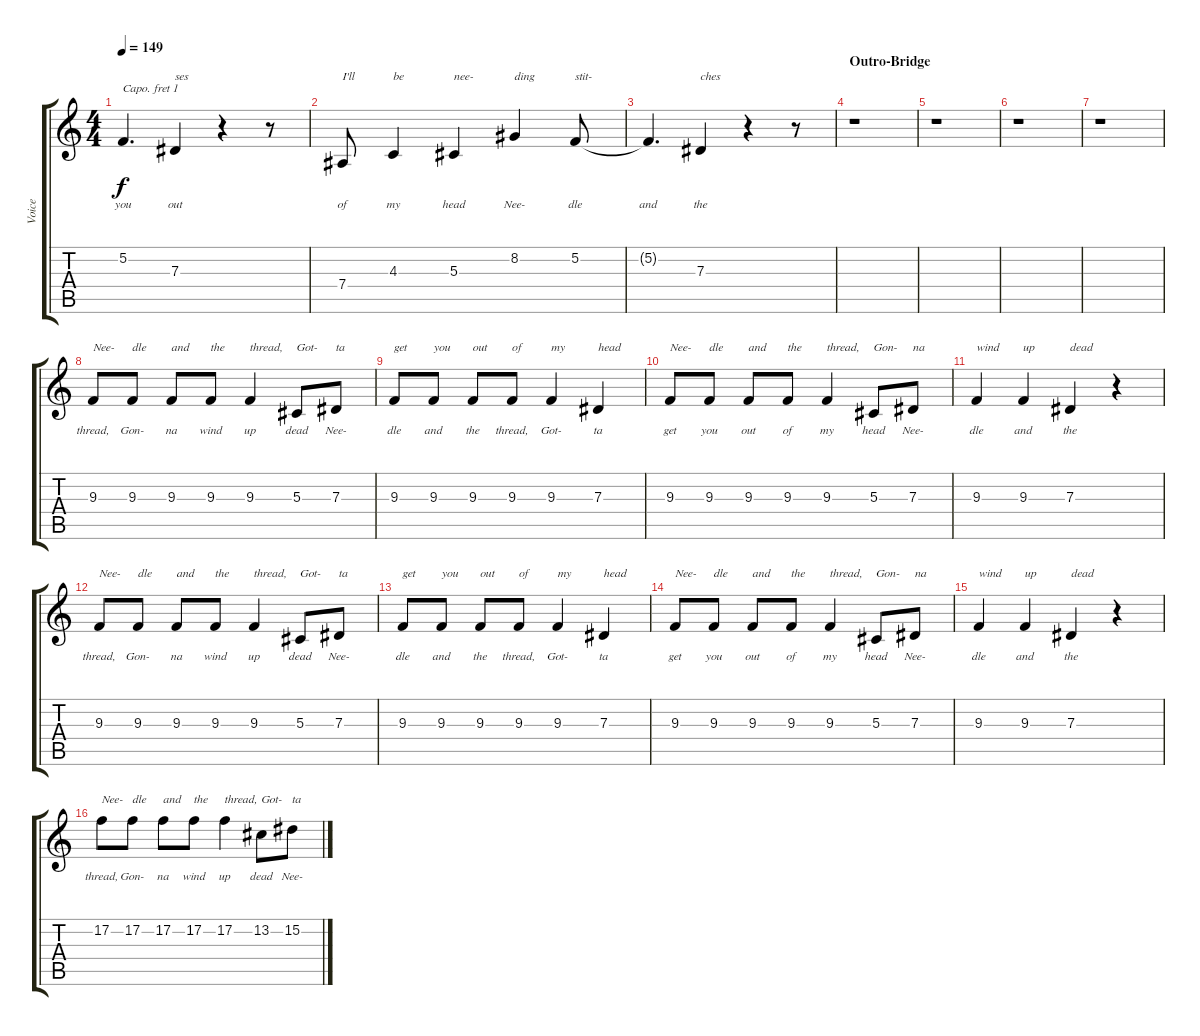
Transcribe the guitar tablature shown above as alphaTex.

\track ("Voice" "Voice") {instrument voiceoohs}
\staff {score tabs}
\capo 1
\tuning (E4 B3 G3 D3 A2 E2) {hide}
\ts (4 4)
\tempo 149
\clef g2
\ks c
5.2{t}.4{d lyrics (0 "you") lyrics (1 "") lyrics (2 "") lyrics (3 "") lyrics (4 "") dy f} 7.3.4{txt "ses" lyrics (0 "out") lyrics (1 "") lyrics (2 "") lyrics (3 "") lyrics (4 "")} r.4 r.8 |
7.4.8{txt "I'll" lyrics (0 "of") lyrics (1 "") lyrics (2 "") lyrics (3 "") lyrics (4 "")} 4.3.4{txt "be" lyrics (0 "my") lyrics (1 "") lyrics (2 "") lyrics (3 "") lyrics (4 "")} 5.3.4{txt "nee-" lyrics (0 "head") lyrics (1 "") lyrics (2 "") lyrics (3 "") lyrics (4 "")} 8.2.4{txt "ding" lyrics (0 "Nee-") lyrics (1 "") lyrics (2 "") lyrics (3 "") lyrics (4 "")} 5.2.8{txt "stit-" lyrics (0 "dle") lyrics (1 "") lyrics (2 "") lyrics (3 "") lyrics (4 "")} |
5.2{t}.4{d lyrics (0 "and") lyrics (1 "") lyrics (2 "") lyrics (3 "") lyrics (4 "")} 7.3.4{txt "ches" lyrics (0 "the") lyrics (1 "") lyrics (2 "") lyrics (3 "") lyrics (4 "")} r.4 r.8 |
\section ("" "Outro-Bridge")
r.1 |
r.1 |
r.1 |
r.1 |
9.3.8{txt "Nee-" lyrics (0 "thread,") lyrics (1 "") lyrics (2 "") lyrics (3 "") lyrics (4 "")} 9.3.8{txt "dle" lyrics (0 "Gon-") lyrics (1 "") lyrics (2 "") lyrics (3 "") lyrics (4 "")} 9.3.8{txt "and" lyrics (0 "na") lyrics (1 "") lyrics (2 "") lyrics (3 "") lyrics (4 "")} 9.3.8{txt "the" lyrics (0 "wind") lyrics (1 "") lyrics (2 "") lyrics (3 "") lyrics (4 "")} 9.3.4{txt "thread," lyrics (0 "up") lyrics (1 "") lyrics (2 "") lyrics (3 "") lyrics (4 "")} 5.3.8{txt "Got-" lyrics (0 "dead") lyrics (1 "") lyrics (2 "") lyrics (3 "") lyrics (4 "")} 7.3.8{txt "ta" lyrics (0 "Nee-") lyrics (1 "") lyrics (2 "") lyrics (3 "") lyrics (4 "")} |
9.3.8{txt "get" lyrics (0 "dle") lyrics (1 "") lyrics (2 "") lyrics (3 "") lyrics (4 "")} 9.3.8{txt "you" lyrics (0 "and") lyrics (1 "") lyrics (2 "") lyrics (3 "") lyrics (4 "")} 9.3.8{txt "out" lyrics (0 "the") lyrics (1 "") lyrics (2 "") lyrics (3 "") lyrics (4 "")} 9.3.8{txt "of" lyrics (0 "thread,") lyrics (1 "") lyrics (2 "") lyrics (3 "") lyrics (4 "")} 9.3.4{txt "my" lyrics (0 "Got-") lyrics (1 "") lyrics (2 "") lyrics (3 "") lyrics (4 "")} 7.3.4{txt "head" lyrics (0 "ta") lyrics (1 "") lyrics (2 "") lyrics (3 "") lyrics (4 "")} |
9.3.8{txt "Nee-" lyrics (0 "get") lyrics (1 "") lyrics (2 "") lyrics (3 "") lyrics (4 "")} 9.3.8{txt "dle" lyrics (0 "you") lyrics (1 "") lyrics (2 "") lyrics (3 "") lyrics (4 "")} 9.3.8{txt "and" lyrics (0 "out") lyrics (1 "") lyrics (2 "") lyrics (3 "") lyrics (4 "")} 9.3.8{txt "the" lyrics (0 "of") lyrics (1 "") lyrics (2 "") lyrics (3 "") lyrics (4 "")} 9.3.4{txt "thread," lyrics (0 "my") lyrics (1 "") lyrics (2 "") lyrics (3 "") lyrics (4 "")} 5.3.8{txt "Gon-" lyrics (0 "head") lyrics (1 "") lyrics (2 "") lyrics (3 "") lyrics (4 "")} 7.3.8{txt "na" lyrics (0 "Nee-") lyrics (1 "") lyrics (2 "") lyrics (3 "") lyrics (4 "")} |
9.3.4{txt "wind" lyrics (0 "dle") lyrics (1 "") lyrics (2 "") lyrics (3 "") lyrics (4 "")} 9.3.4{txt "up" lyrics (0 "and") lyrics (1 "") lyrics (2 "") lyrics (3 "") lyrics (4 "")} 7.3.4{txt "dead" lyrics (0 "the") lyrics (1 "") lyrics (2 "") lyrics (3 "") lyrics (4 "")} r.4 |
9.3.8{txt "Nee-" lyrics (0 "thread,") lyrics (1 "") lyrics (2 "") lyrics (3 "") lyrics (4 "")} 9.3.8{txt "dle" lyrics (0 "Gon-") lyrics (1 "") lyrics (2 "") lyrics (3 "") lyrics (4 "")} 9.3.8{txt "and" lyrics (0 "na") lyrics (1 "") lyrics (2 "") lyrics (3 "") lyrics (4 "")} 9.3.8{txt "the" lyrics (0 "wind") lyrics (1 "") lyrics (2 "") lyrics (3 "") lyrics (4 "")} 9.3.4{txt "thread," lyrics (0 "up") lyrics (1 "") lyrics (2 "") lyrics (3 "") lyrics (4 "")} 5.3.8{txt "Got-" lyrics (0 "dead") lyrics (1 "") lyrics (2 "") lyrics (3 "") lyrics (4 "")} 7.3.8{txt "ta" lyrics (0 "Nee-") lyrics (1 "") lyrics (2 "") lyrics (3 "") lyrics (4 "")} |
9.3.8{txt "get" lyrics (0 "dle") lyrics (1 "") lyrics (2 "") lyrics (3 "") lyrics (4 "")} 9.3.8{txt "you" lyrics (0 "and") lyrics (1 "") lyrics (2 "") lyrics (3 "") lyrics (4 "")} 9.3.8{txt "out" lyrics (0 "the") lyrics (1 "") lyrics (2 "") lyrics (3 "") lyrics (4 "")} 9.3.8{txt "of" lyrics (0 "thread,") lyrics (1 "") lyrics (2 "") lyrics (3 "") lyrics (4 "")} 9.3.4{txt "my" lyrics (0 "Got-") lyrics (1 "") lyrics (2 "") lyrics (3 "") lyrics (4 "")} 7.3.4{txt "head" lyrics (0 "ta") lyrics (1 "") lyrics (2 "") lyrics (3 "") lyrics (4 "")} |
9.3.8{txt "Nee-" lyrics (0 "get") lyrics (1 "") lyrics (2 "") lyrics (3 "") lyrics (4 "")} 9.3.8{txt "dle" lyrics (0 "you") lyrics (1 "") lyrics (2 "") lyrics (3 "") lyrics (4 "")} 9.3.8{txt "and" lyrics (0 "out") lyrics (1 "") lyrics (2 "") lyrics (3 "") lyrics (4 "")} 9.3.8{txt "the" lyrics (0 "of") lyrics (1 "") lyrics (2 "") lyrics (3 "") lyrics (4 "")} 9.3.4{txt "thread," lyrics (0 "my") lyrics (1 "") lyrics (2 "") lyrics (3 "") lyrics (4 "")} 5.3.8{txt "Gon-" lyrics (0 "head") lyrics (1 "") lyrics (2 "") lyrics (3 "") lyrics (4 "")} 7.3.8{txt "na" lyrics (0 "Nee-") lyrics (1 "") lyrics (2 "") lyrics (3 "") lyrics (4 "")} |
9.3.4{txt "wind" lyrics (0 "dle") lyrics (1 "") lyrics (2 "") lyrics (3 "") lyrics (4 "")} 9.3.4{txt "up" lyrics (0 "and") lyrics (1 "") lyrics (2 "") lyrics (3 "") lyrics (4 "")} 7.3.4{txt "dead" lyrics (0 "the") lyrics (1 "") lyrics (2 "") lyrics (3 "") lyrics (4 "")} r.4 |
17.2.8{txt "Nee-" lyrics (0 "thread,") lyrics (1 "") lyrics (2 "") lyrics (3 "") lyrics (4 "")} 17.2.8{txt "dle" lyrics (0 "Gon-") lyrics (1 "") lyrics (2 "") lyrics (3 "") lyrics (4 "")} 17.2.8{txt "and" lyrics (0 "na") lyrics (1 "") lyrics (2 "") lyrics (3 "") lyrics (4 "")} 17.2.8{txt "the" lyrics (0 "wind") lyrics (1 "") lyrics (2 "") lyrics (3 "") lyrics (4 "")} 17.2.4{txt "thread," lyrics (0 "up") lyrics (1 "") lyrics (2 "") lyrics (3 "") lyrics (4 "")} 13.2.8{txt "Got-" lyrics (0 "dead") lyrics (1 "") lyrics (2 "") lyrics (3 "") lyrics (4 "")} 15.2.8{txt "ta" lyrics (0 "Nee-") lyrics (1 "") lyrics (2 "") lyrics (3 "") lyrics (4 "")}
